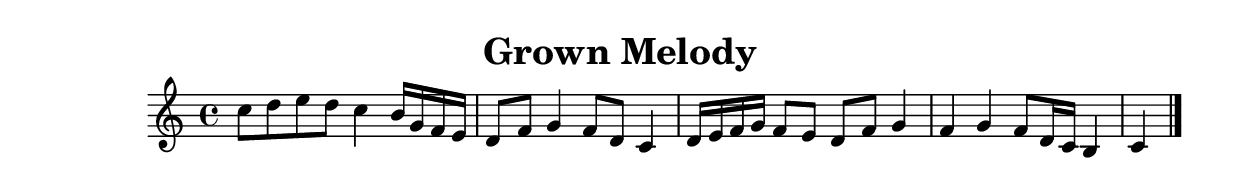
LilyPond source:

\header{title = "Grown Melody"}

\score{
\absolute {
 c''8 d''8 e''8 d''8 c''4 b'16 g'16 f'16 e'16 d'8 f'8 g'4 f'8 d'8 c'4 d'16 e'16 f'16 g'16 f'8 e'8 d'8 f'8 g'4 f'4 g'4 f'8 d'16 c'16 b4 c'4 \bar"|."

}
\midi{}
\layout{}
}
